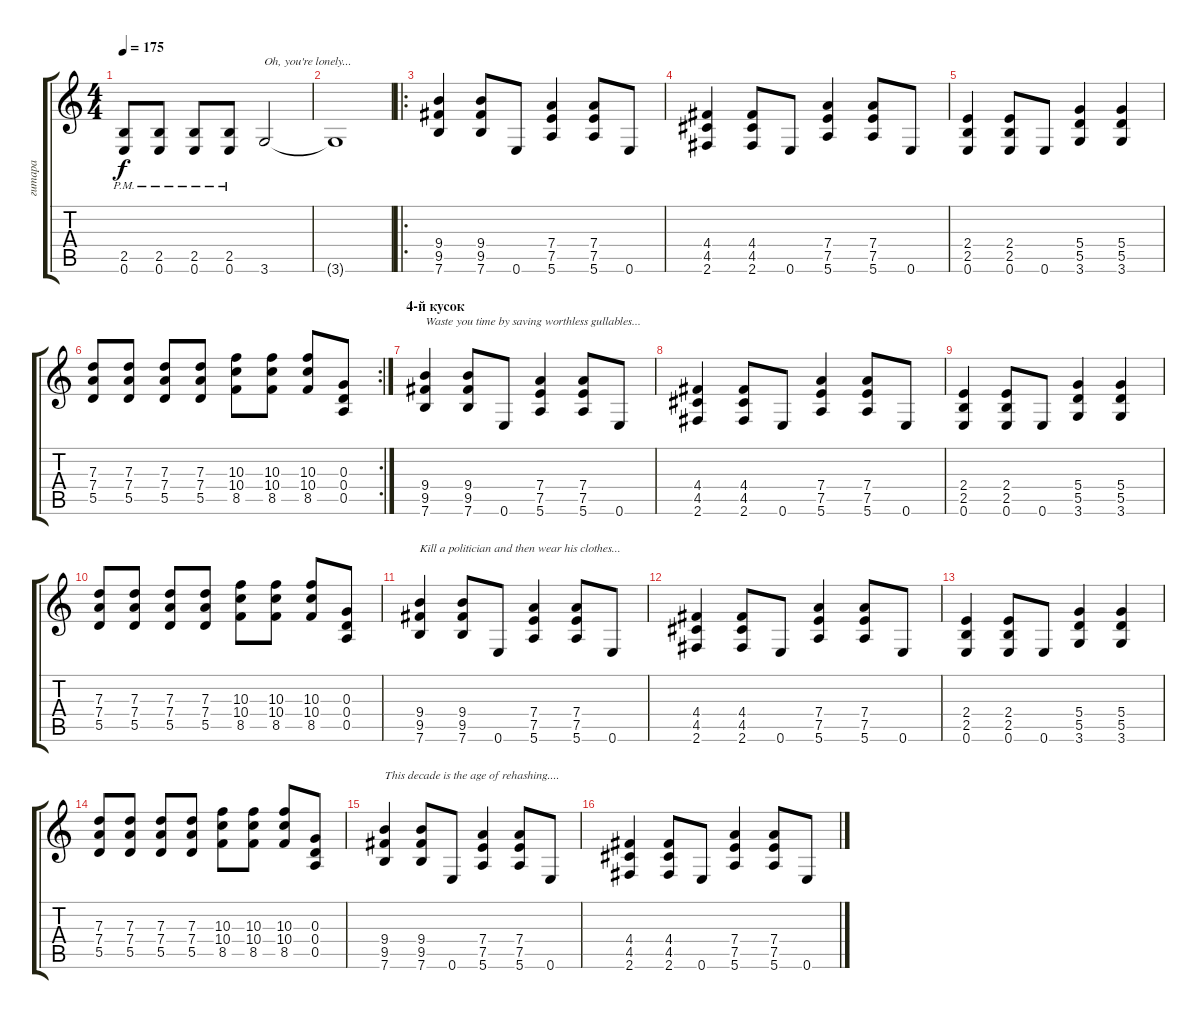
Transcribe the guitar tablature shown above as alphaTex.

\track ("гитара" "гитара") {instrument overdrivenguitar}
\staff {score tabs}
\tuning (E4 B3 G3 D3 A2 E2) {hide}
\ts (4 4)
\tempo 175
\clef g2
\ks c
(2.5{pm} 0.6).8{dy f} (2.5{pm} 0.6).8 (2.5{pm} 0.6).8 (2.5{pm} 0.6).8 3.6.2{txt "Oh, you're lonely..."} |
3.6{t}.1 |
\ro
(9.4 9.5 7.6).4 (9.4 9.5 7.6).8 0.6.8 (7.4 7.5 5.6).4 (7.4 7.5 5.6).8 0.6.8 |
(4.4 4.5 2.6).4 (4.4 4.5 2.6).8 0.6.8 (7.4 7.5 5.6).4 (7.4 7.5 5.6).8 0.6.8 |
(2.4 2.5 0.6).4 (2.4 2.5 0.6).8 0.6.8 (5.4 5.5 3.6).4 (5.4 5.5 3.6).4 |
\rc 2
(7.3 7.4 5.5).8 (7.3 7.4 5.5).8 (7.3 7.4 5.5).8 (7.3 7.4 5.5).8 (10.3 10.4 8.5).8 (10.3 10.4 8.5).8 (10.3 10.4 8.5).8 (0.3 0.4 0.5).8 |
\section ("" "4-й кусок")
(9.4 9.5 7.6).4{txt "Waste you time by saving worthless gullables..."} (9.4 9.5 7.6).8 0.6.8 (7.4 7.5 5.6).4 (7.4 7.5 5.6).8 0.6.8 |
(4.4 4.5 2.6).4 (4.4 4.5 2.6).8 0.6.8 (7.4 7.5 5.6).4 (7.4 7.5 5.6).8 0.6.8 |
(2.4 2.5 0.6).4 (2.4 2.5 0.6).8 0.6.8 (5.4 5.5 3.6).4 (5.4 5.5 3.6).4 |
(7.3 7.4 5.5).8 (7.3 7.4 5.5).8 (7.3 7.4 5.5).8 (7.3 7.4 5.5).8 (10.3 10.4 8.5).8 (10.3 10.4 8.5).8 (10.3 10.4 8.5).8 (0.3 0.4 0.5).8 |
(9.4 9.5 7.6).4{txt "Kill a politician and then wear his clothes..."} (9.4 9.5 7.6).8 0.6.8 (7.4 7.5 5.6).4 (7.4 7.5 5.6).8 0.6.8 |
(4.4 4.5 2.6).4 (4.4 4.5 2.6).8 0.6.8 (7.4 7.5 5.6).4 (7.4 7.5 5.6).8 0.6.8 |
(2.4 2.5 0.6).4 (2.4 2.5 0.6).8 0.6.8 (5.4 5.5 3.6).4 (5.4 5.5 3.6).4 |
(7.3 7.4 5.5).8 (7.3 7.4 5.5).8 (7.3 7.4 5.5).8 (7.3 7.4 5.5).8 (10.3 10.4 8.5).8 (10.3 10.4 8.5).8 (10.3 10.4 8.5).8 (0.3 0.4 0.5).8 |
(9.4 9.5 7.6).4{txt "This decade is the age of rehashing...."} (9.4 9.5 7.6).8 0.6.8 (7.4 7.5 5.6).4 (7.4 7.5 5.6).8 0.6.8 |
(4.4 4.5 2.6).4 (4.4 4.5 2.6).8 0.6.8 (7.4 7.5 5.6).4 (7.4 7.5 5.6).8 0.6.8
